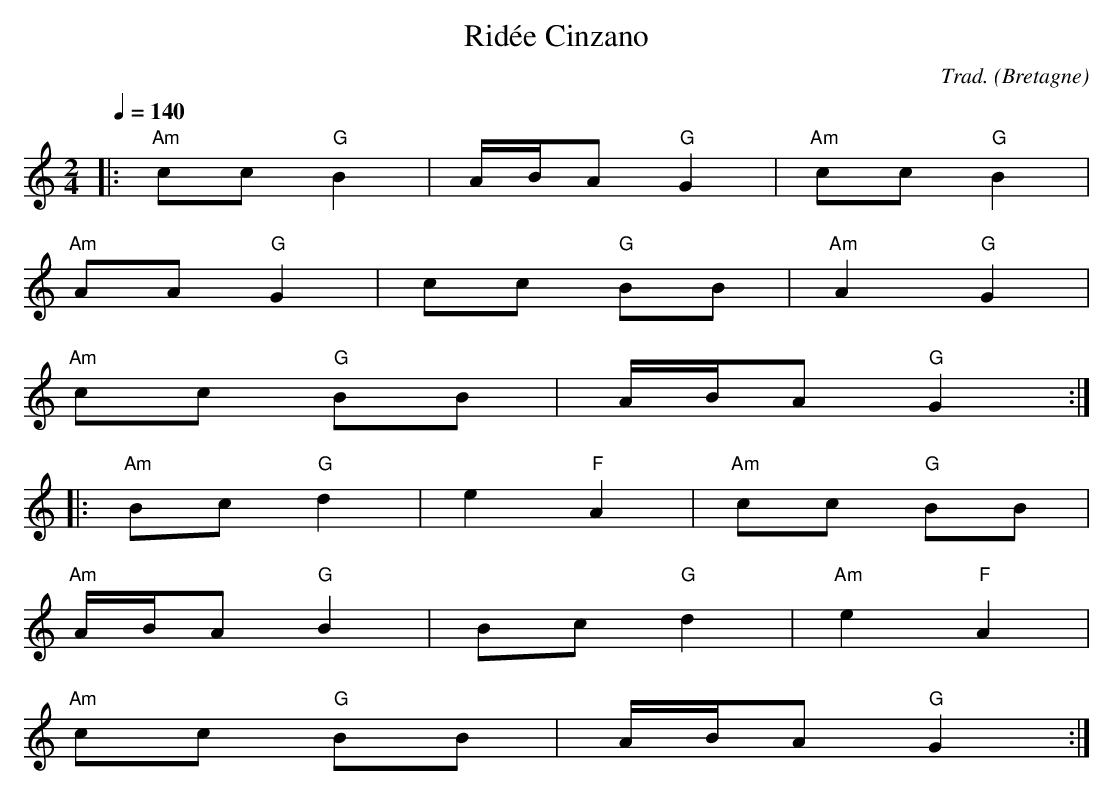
X:1
T:Ridée Cinzano
C:Trad.
O:Bretagne
M:2/4
L:1/16
K:Cmaj
Q:1/4=140
|: "Am"c2c2 "G"B4 | ABA2 "G"G4 | "Am"c2c2 "G"B4 |
"Am"A2A2 "G"G4 | c2c2 "G"B2B2 | "Am"A4 "G"G4 |
"Am"c2c2 "G"B2B2 | ABA2 "G"G4 ::
"Am"B2c2 "G"d4 | e4 "F"A4 | "Am"c2c2 "G"B2B2 |
"Am"ABA2 "G"B4 | B2c2 "G"d4 | "Am"e4 "F"A4 |
"Am"c2c2 "G"B2B2 | ABA2 "G"G4 :|
